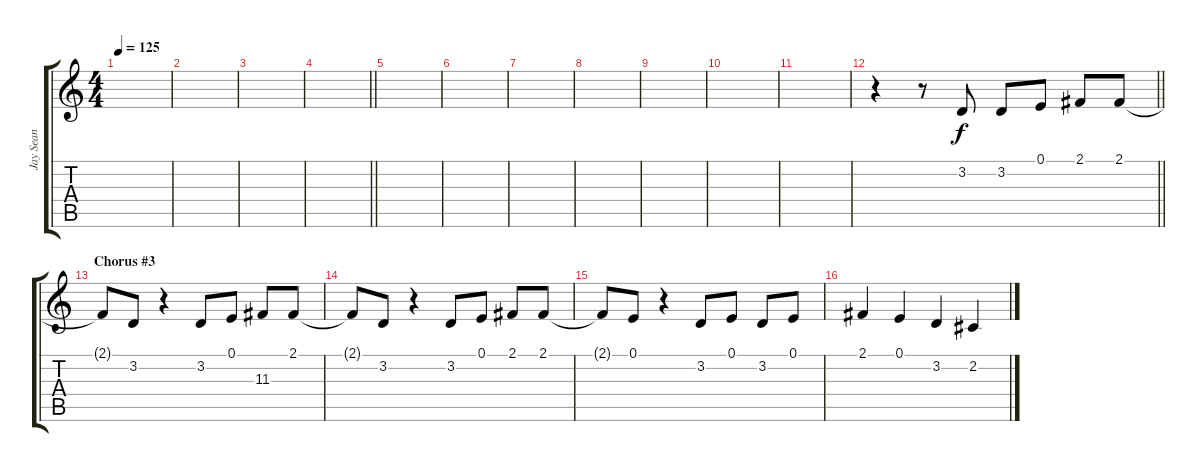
\track ("Jay Sean" "Jay Sean") {instrument electricgrandpiano}
\staff {score tabs}
\tuning (E4 B3 G3 D3 A2 E2) {hide}
\ts (4 4)
\tempo 125
\clef g2
\ks c
|
|
|
\barLineRight lightlight
|
|
|
|
|
|
|
|
\barLineRight lightlight
r.4 r.8 3.2.8 3.2.8 0.1.8 2.1.8 2.1.8 |
\section ("" "Chorus #3")
2.1{t}.8 3.2.8 r.4 3.2.8 0.1.8 11.3.8 2.1.8 |
2.1{t}.8 3.2.8 r.4 3.2.8 0.1.8 2.1.8 2.1.8 |
2.1{t}.8 0.1.8 r.4 3.2.8 0.1.8 3.2.8 0.1.8 |
2.1.4 0.1.4 3.2.4 2.2.4
